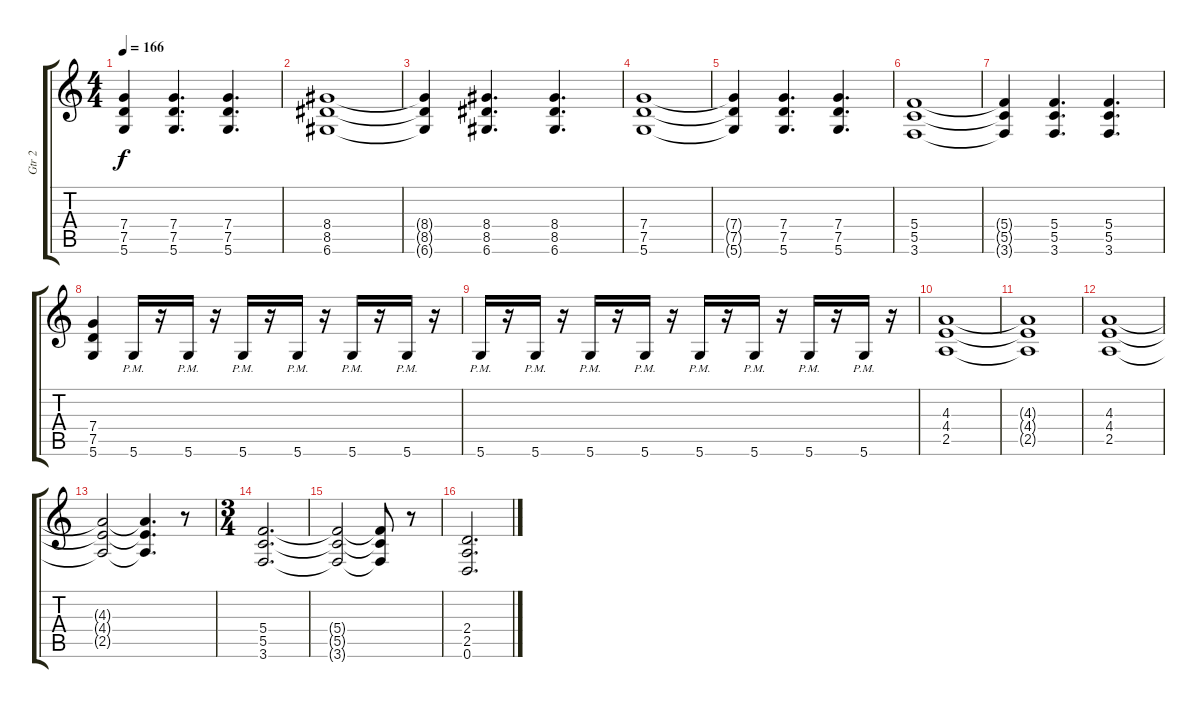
\track ("Gtr 2" "Gtr 2") {instrument distortionguitar}
\staff {score tabs}
\tuning (D4 A3 F3 C3 G2 D2) {hide}
\ts (4 4)
\tempo 166
\clef g2
\ks c
(7.4{t} 7.5{t} 5.6{t}).4{dy f} (7.4 7.5 5.6).4{d} (7.4 7.5 5.6).4{d} |
(8.4 8.5 6.6).1 |
(8.4{t} 8.5{t} 6.6{t}).4 (8.4 8.5 6.6).4{d} (8.4 8.5 6.6).4{d} |
(7.4 7.5 5.6).1 |
(7.4{t} 7.5{t} 5.6{t}).4 (7.4 7.5 5.6).4{d} (7.4 7.5 5.6).4{d} |
(5.4 5.5 3.6).1 |
(5.4{t} 5.5{t} 3.6{t}).4 (5.4 5.5 3.6).4{d} (5.4 5.5 3.6).4{d} |
(7.4 7.5 5.6).4 5.6{pm}.16 r.16 5.6{pm}.16 r.16 5.6{pm}.16 r.16 5.6{pm}.16 r.16 5.6{pm}.16 r.16 5.6{pm}.16 r.16 |
5.6{pm}.16 r.16 5.6{pm}.16 r.16 5.6{pm}.16 r.16 5.6{pm}.16 r.16 5.6{pm}.16 r.16 5.6{pm}.16 r.16 5.6{pm}.16 r.16 5.6{pm}.16 r.16 |
(4.3 4.4 2.5).1 |
(4.3{t} 4.4{t} 2.5{t}).1 |
(4.3 4.4 2.5).1 |
(4.3{t} 4.4{t} 2.5{t}).2 (4.3{t} 4.4{t} 2.5{t}).4{d} r.8 |
\ts (3 4)
(5.4 5.5 3.6).2{d} |
(5.4{t} 5.5{t} 3.6{t}).2 (5.4{t} 5.5{t} 3.6{t}).8 r.8 |
(2.4 2.5 0.6).2{d}
